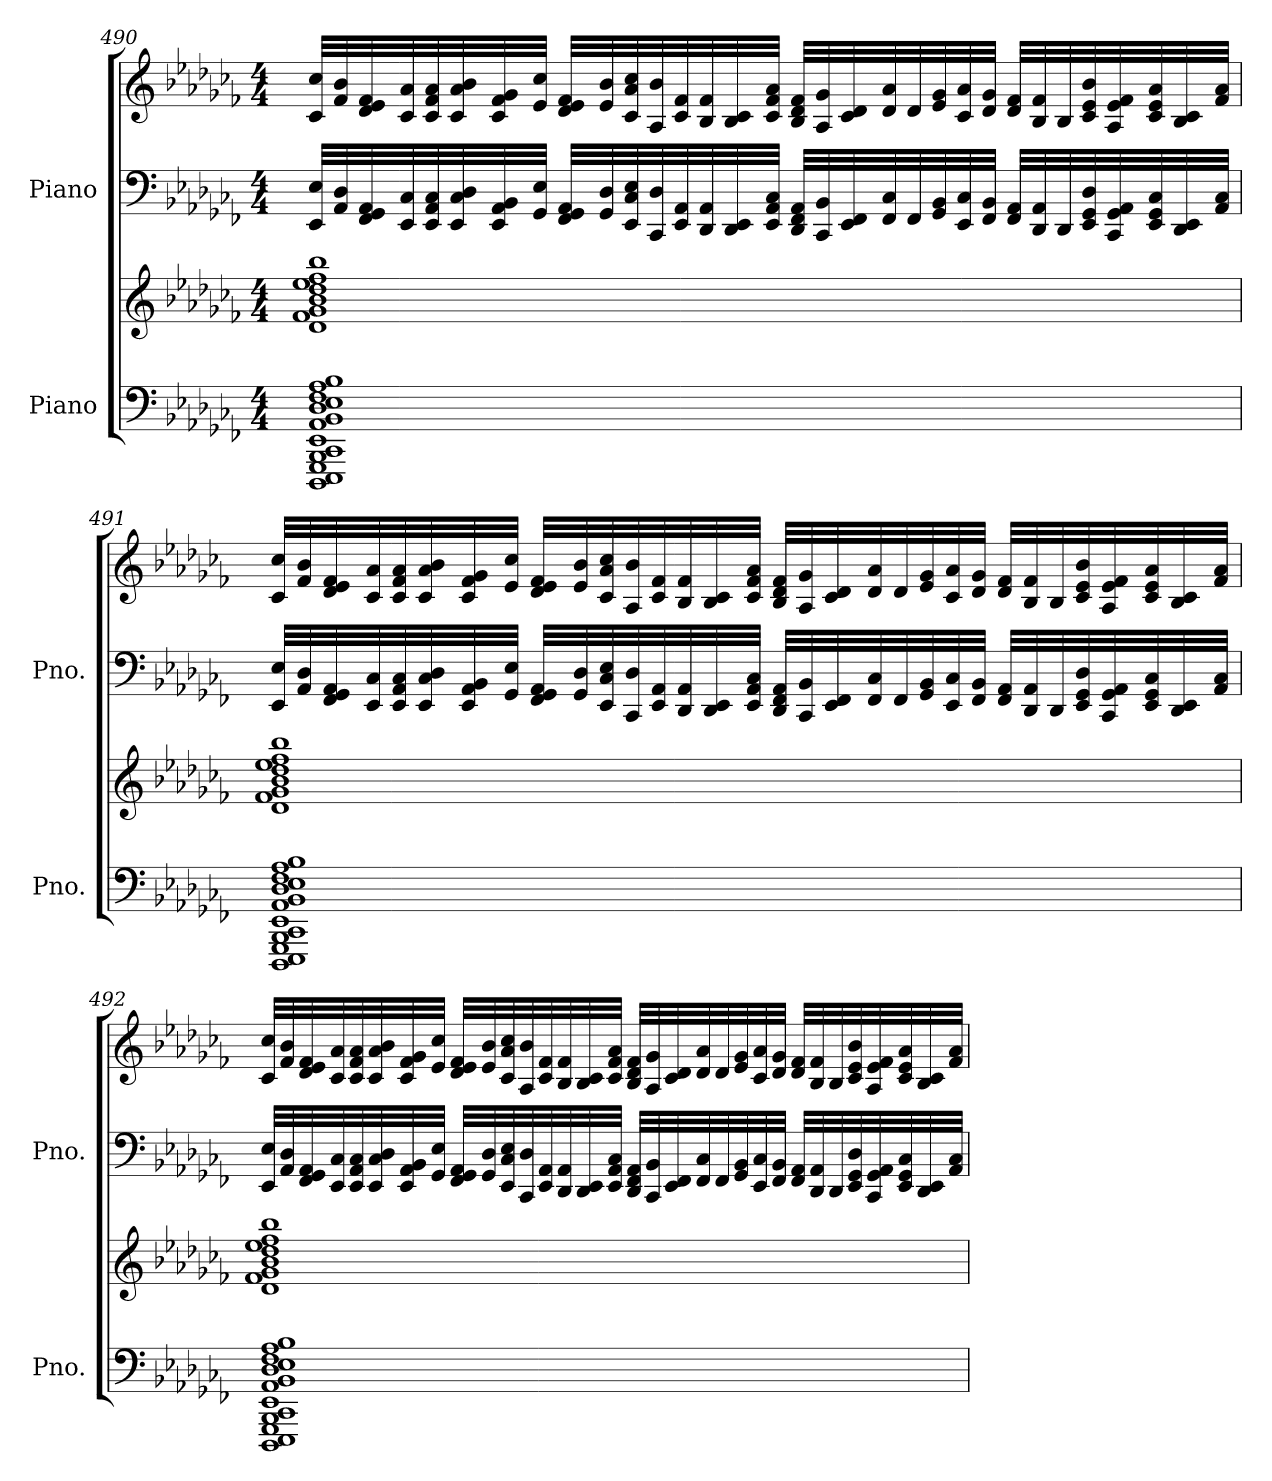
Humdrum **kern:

**kern	**kern	**kern	**kern
*part2	*part2	*part1	*part1
*staff4	*staff3	*staff2	*staff1
*I"Piano	*	*I"Piano	*
*I'Pno.	*	*I'Pno.	*
!!LO:LB:g=z
*clefF4	*clefG2	*clefF4	*clefG2
*ITrd14c24	*ITrd14c24	*ITrd-21c-36	*ITrd-21c-36
*k[b-e-a-d-g-c-f-]	*k[b-e-a-d-g-c-f-]	*k[b-e-a-d-g-c-f-]	*k[b-e-a-d-g-c-f-]
*M4/4	*M4/4	*M4/4	*M4/4
=490	=490	=490	=490
1DDDDD- 1EEEEE- 1GGGGG- 1BBBBB- 1CCCC- 1EEEE- 1AAAA- 1BBBB- 1DDD- 1EEE- 1FFF- 1AAA- 1BBB-	1DD- 1FF- 1GG- 1BB- 1D- 1E- 1F- 1B-	32ee-/ 32eee-/LLL	32cccc-/ 32ccccc-/LLL
.	.	32aa-/ 32ddd-/	32ffff-/ 32bbbb-/
.	.	32ff-/ 32gg-/ 32aa-/	32dddd-/ 32eeee-/ 32ffff-/
.	.	32ee-/ 32ccc-/	32cccc-/ 32aaaa-/
.	.	32ee-/ 32aa-/ 32ccc-/	32cccc-/ 32ffff-/ 32aaaa-/
.	.	32ee-/ 32ccc-/ 32ddd-/	32cccc-/ 32aaaa-/ 32bbbb-/
.	.	32ee-/ 32aa-/ 32bb-/	32cccc-/ 32ffff-/ 32gggg-/
.	.	32gg-/ 32eee-/JJJ	32eeee-/ 32ccccc-/JJJ
.	.	32ff-/ 32gg-/ 32aa-/LLL	32dddd-/ 32eeee-/ 32ffff-/LLL
.	.	32gg-/ 32ddd-/	32eeee-/ 32bbbb-/
.	.	32ee-/ 32ccc-/ 32eee-/	32cccc-/ 32aaaa-/ 32ccccc-/
.	.	32cc-/ 32ddd-/	32aaa-/ 32bbbb-/
.	.	32ee-/ 32aa-/	32cccc-/ 32ffff-/
.	.	32dd-/ 32aa-/	32bbb-/ 32ffff-/
.	.	32dd-/ 32ee-/	32bbb-/ 32cccc-/
.	.	32ee-/ 32aa-/ 32ccc-/JJJ	32cccc-/ 32ffff-/ 32aaaa-/JJJ
.	.	32dd-/ 32ff-/ 32aa-/LLL	32bbb-/ 32dddd-/ 32ffff-/LLL
.	.	32cc-/ 32bb-/	32aaa-/ 32gggg-/
.	.	32ee-/ 32ff-/	32cccc-/ 32dddd-/
.	.	32ff-/ 32ccc-/	32dddd-/ 32aaaa-/
.	.	32ff-/	32dddd-/
.	.	32gg-/ 32bb-/	32eeee-/ 32gggg-/
.	.	32ee-/ 32ccc-/	32cccc-/ 32aaaa-/
.	.	32ff-/ 32bb-/JJJ	32dddd-/ 32gggg-/JJJ
.	.	32ff-/ 32aa-/LLL	32dddd-/ 32ffff-/LLL
.	.	32dd-/ 32aa-/	32bbb-/ 32ffff-/
.	.	32dd-/	32bbb-/
.	.	32ee-/ 32gg-/ 32ddd-/	32cccc-/ 32eeee-/ 32bbbb-/
.	.	32cc-/ 32gg-/ 32aa-/	32aaa-/ 32eeee-/ 32ffff-/
.	.	32ee-/ 32gg-/ 32ccc-/	32cccc-/ 32eeee-/ 32aaaa-/
.	.	32dd-/ 32ee-/	32bbb-/ 32cccc-/
.	.	32aa-/ 32ccc-/JJJ	32ffff-/ 32aaaa-/JJJ
!!LO:LB:g=z
=491	=491	=491	=491
1DDDDD- 1EEEEE- 1GGGGG- 1BBBBB- 1CCCC- 1EEEE- 1AAAA- 1BBBB- 1DDD- 1EEE- 1FFF- 1AAA- 1BBB-	1DD- 1FF- 1GG- 1BB- 1D- 1E- 1F- 1B-	32ee-/ 32eee-/LLL	32cccc-/ 32ccccc-/LLL
.	.	32aa-/ 32ddd-/	32ffff-/ 32bbbb-/
.	.	32ff-/ 32gg-/ 32aa-/	32dddd-/ 32eeee-/ 32ffff-/
.	.	32ee-/ 32ccc-/	32cccc-/ 32aaaa-/
.	.	32ee-/ 32aa-/ 32ccc-/	32cccc-/ 32ffff-/ 32aaaa-/
.	.	32ee-/ 32ccc-/ 32ddd-/	32cccc-/ 32aaaa-/ 32bbbb-/
.	.	32ee-/ 32aa-/ 32bb-/	32cccc-/ 32ffff-/ 32gggg-/
.	.	32gg-/ 32eee-/JJJ	32eeee-/ 32ccccc-/JJJ
.	.	32ff-/ 32gg-/ 32aa-/LLL	32dddd-/ 32eeee-/ 32ffff-/LLL
.	.	32gg-/ 32ddd-/	32eeee-/ 32bbbb-/
.	.	32ee-/ 32ccc-/ 32eee-/	32cccc-/ 32aaaa-/ 32ccccc-/
.	.	32cc-/ 32ddd-/	32aaa-/ 32bbbb-/
.	.	32ee-/ 32aa-/	32cccc-/ 32ffff-/
.	.	32dd-/ 32aa-/	32bbb-/ 32ffff-/
.	.	32dd-/ 32ee-/	32bbb-/ 32cccc-/
.	.	32ee-/ 32aa-/ 32ccc-/JJJ	32cccc-/ 32ffff-/ 32aaaa-/JJJ
.	.	32dd-/ 32ff-/ 32aa-/LLL	32bbb-/ 32dddd-/ 32ffff-/LLL
.	.	32cc-/ 32bb-/	32aaa-/ 32gggg-/
.	.	32ee-/ 32ff-/	32cccc-/ 32dddd-/
.	.	32ff-/ 32ccc-/	32dddd-/ 32aaaa-/
.	.	32ff-/	32dddd-/
.	.	32gg-/ 32bb-/	32eeee-/ 32gggg-/
.	.	32ee-/ 32ccc-/	32cccc-/ 32aaaa-/
.	.	32ff-/ 32bb-/JJJ	32dddd-/ 32gggg-/JJJ
.	.	32ff-/ 32aa-/LLL	32dddd-/ 32ffff-/LLL
.	.	32dd-/ 32aa-/	32bbb-/ 32ffff-/
.	.	32dd-/	32bbb-/
.	.	32ee-/ 32gg-/ 32ddd-/	32cccc-/ 32eeee-/ 32bbbb-/
.	.	32cc-/ 32gg-/ 32aa-/	32aaa-/ 32eeee-/ 32ffff-/
.	.	32ee-/ 32gg-/ 32ccc-/	32cccc-/ 32eeee-/ 32aaaa-/
.	.	32dd-/ 32ee-/	32bbb-/ 32cccc-/
.	.	32aa-/ 32ccc-/JJJ	32ffff-/ 32aaaa-/JJJ
!!LO:PB:g=z
=492	=492	=492	=492
1DDDDD- 1EEEEE- 1GGGGG- 1BBBBB- 1CCCC- 1EEEE- 1AAAA- 1BBBB- 1DDD- 1EEE- 1FFF- 1AAA- 1BBB-	1DD- 1FF- 1GG- 1BB- 1D- 1E- 1F- 1B-	32ee-/ 32eee-/LLL	32cccc-/ 32ccccc-/LLL
.	.	32aa-/ 32ddd-/	32ffff-/ 32bbbb-/
.	.	32ff-/ 32gg-/ 32aa-/	32dddd-/ 32eeee-/ 32ffff-/
.	.	32ee-/ 32ccc-/	32cccc-/ 32aaaa-/
.	.	32ee-/ 32aa-/ 32ccc-/	32cccc-/ 32ffff-/ 32aaaa-/
.	.	32ee-/ 32ccc-/ 32ddd-/	32cccc-/ 32aaaa-/ 32bbbb-/
.	.	32ee-/ 32aa-/ 32bb-/	32cccc-/ 32ffff-/ 32gggg-/
.	.	32gg-/ 32eee-/JJJ	32eeee-/ 32ccccc-/JJJ
.	.	32ff-/ 32gg-/ 32aa-/LLL	32dddd-/ 32eeee-/ 32ffff-/LLL
.	.	32gg-/ 32ddd-/	32eeee-/ 32bbbb-/
.	.	32ee-/ 32ccc-/ 32eee-/	32cccc-/ 32aaaa-/ 32ccccc-/
.	.	32cc-/ 32ddd-/	32aaa-/ 32bbbb-/
.	.	32ee-/ 32aa-/	32cccc-/ 32ffff-/
.	.	32dd-/ 32aa-/	32bbb-/ 32ffff-/
.	.	32dd-/ 32ee-/	32bbb-/ 32cccc-/
.	.	32ee-/ 32aa-/ 32ccc-/JJJ	32cccc-/ 32ffff-/ 32aaaa-/JJJ
.	.	32dd-/ 32ff-/ 32aa-/LLL	32bbb-/ 32dddd-/ 32ffff-/LLL
.	.	32cc-/ 32bb-/	32aaa-/ 32gggg-/
.	.	32ee-/ 32ff-/	32cccc-/ 32dddd-/
.	.	32ff-/ 32ccc-/	32dddd-/ 32aaaa-/
.	.	32ff-/	32dddd-/
.	.	32gg-/ 32bb-/	32eeee-/ 32gggg-/
.	.	32ee-/ 32ccc-/	32cccc-/ 32aaaa-/
.	.	32ff-/ 32bb-/JJJ	32dddd-/ 32gggg-/JJJ
.	.	32ff-/ 32aa-/LLL	32dddd-/ 32ffff-/LLL
.	.	32dd-/ 32aa-/	32bbb-/ 32ffff-/
.	.	32dd-/	32bbb-/
.	.	32ee-/ 32gg-/ 32ddd-/	32cccc-/ 32eeee-/ 32bbbb-/
.	.	32cc-/ 32gg-/ 32aa-/	32aaa-/ 32eeee-/ 32ffff-/
.	.	32ee-/ 32gg-/ 32ccc-/	32cccc-/ 32eeee-/ 32aaaa-/
.	.	32dd-/ 32ee-/	32bbb-/ 32cccc-/
.	.	32aa-/ 32ccc-/JJJ	32ffff-/ 32aaaa-/JJJ
=	=	=	=
*-	*-	*-	*-
